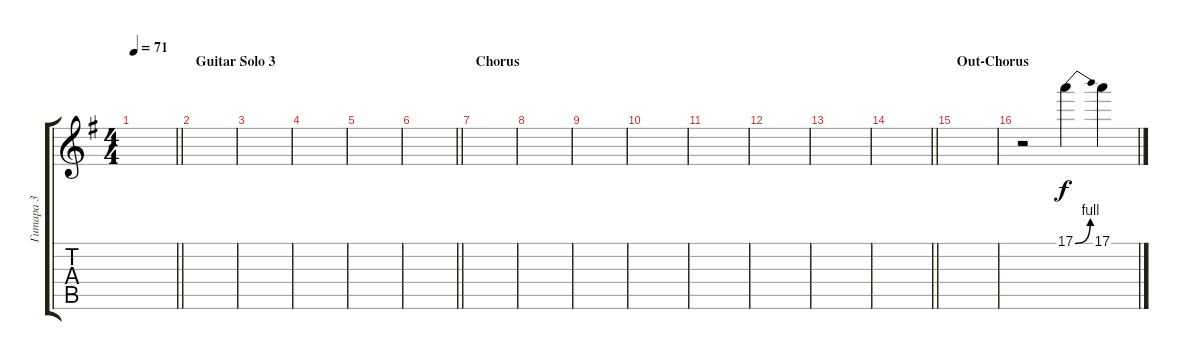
\track ("Гитара 3" "Гитара 3") {instrument distortionguitar}
\staff {score tabs}
\tuning (E4 B3 G3 D3 A2 E2) {hide}
\ts (4 4)
\tempo 71
\clef g2
\barLineRight lightlight
\ks eminor
|
\section ("" "Guitar Solo 3")
|
|
|
|
\barLineRight lightlight
|
\section ("" "Chorus")
|
|
|
|
|
|
|
\barLineRight lightlight
|
\section ("" "Out-Chorus")
|
r.2 17.1{be (bend 0 0 60 4)}.4 17.1.4
